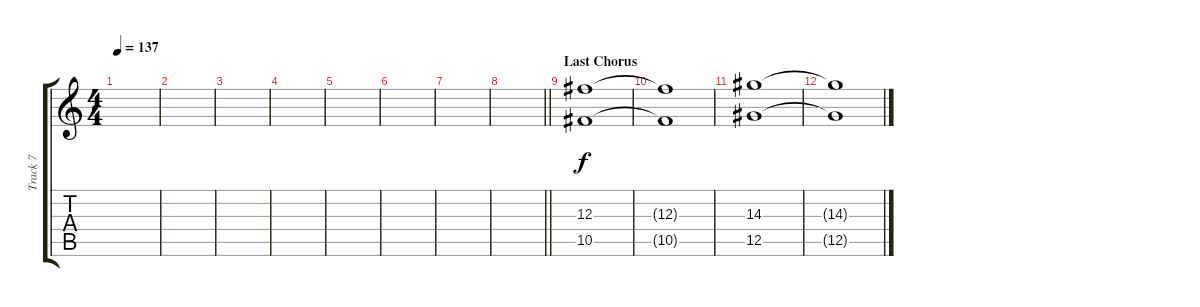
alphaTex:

\track ("Track 7" "Track 7") {instrument distortionguitar}
\staff {score tabs}
\tuning (Eb4 Bb3 Gb3 Db3 Ab2 Db2) {hide}
\ts (4 4)
\tempo 137
\clef g2
\ks c
|
|
|
|
|
|
|
\barLineRight lightlight
|
\section ("" "Last Chorus")
(12.3 10.5).1 |
(12.3{t} 10.5{t}).1 |
(14.3 12.5).1 |
(14.3{t} 12.5{t}).1
